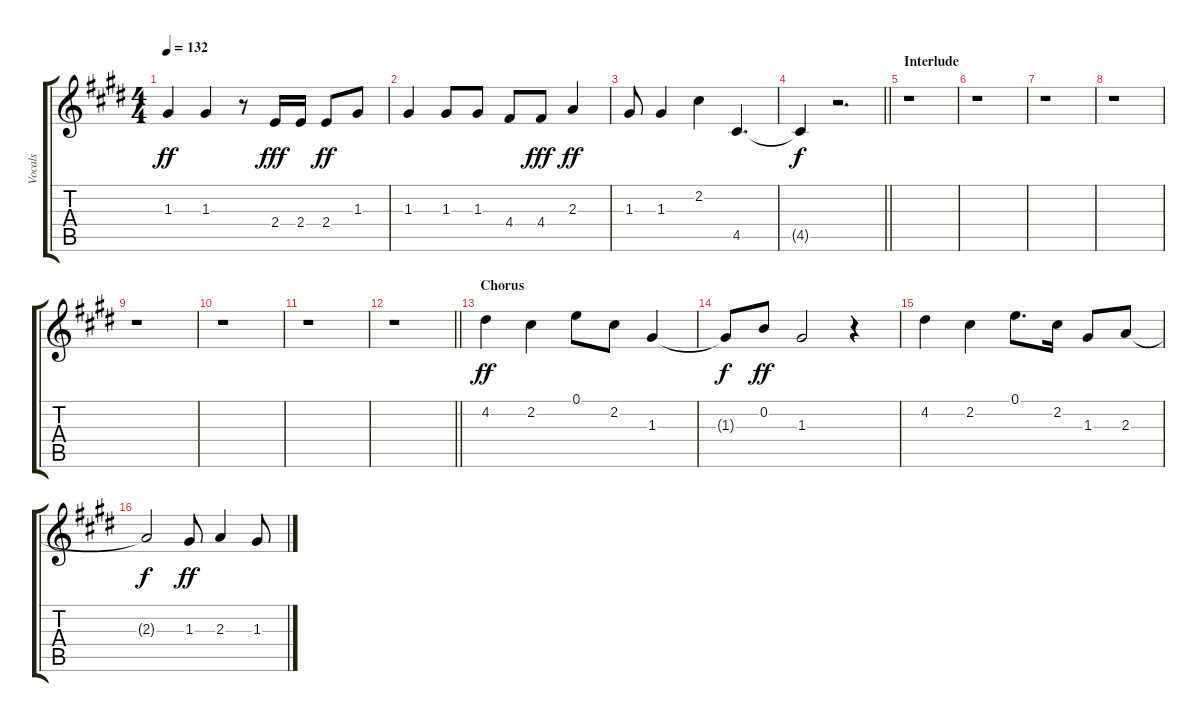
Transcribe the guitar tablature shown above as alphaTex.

\track ("Vocals" "Vocals") {instrument electricguitarjazz}
\staff {score tabs}
\tuning (E4 B3 G3 D3 A2 E2) {hide}
\ts (4 4)
\tempo 132
\clef g2
\ks e
1.3.4{dy ff} 1.3.4 r.8 2.4.16{dy fff} 2.4.16 2.4.8{dy ff} 1.3.8 |
1.3.4 1.3.8 1.3.8 4.4.8 4.4.8{dy fff} 2.3.4{dy ff} |
1.3.8 1.3.4 2.2.4 4.5.4{d} |
\barLineRight lightlight
4.5{t}.4{dy f} r.2{d} |
\section ("" "Interlude")
r.1 |
r.1 |
r.1 |
r.1 |
r.1 |
r.1 |
r.1 |
\barLineRight lightlight
r.1 |
\section ("" "Chorus")
4.2.4{dy ff} 2.2.4 0.1.8 2.2.8 1.3.4 |
1.3{t}.8{dy f} 0.2.8{dy ff} 1.3.2 r.4 |
4.2.4 2.2.4 0.1.8{d} 2.2.16 1.3.8 2.3.8 |
2.3{t}.2{dy f} 1.3.8{dy ff} 2.3.4 1.3.8
